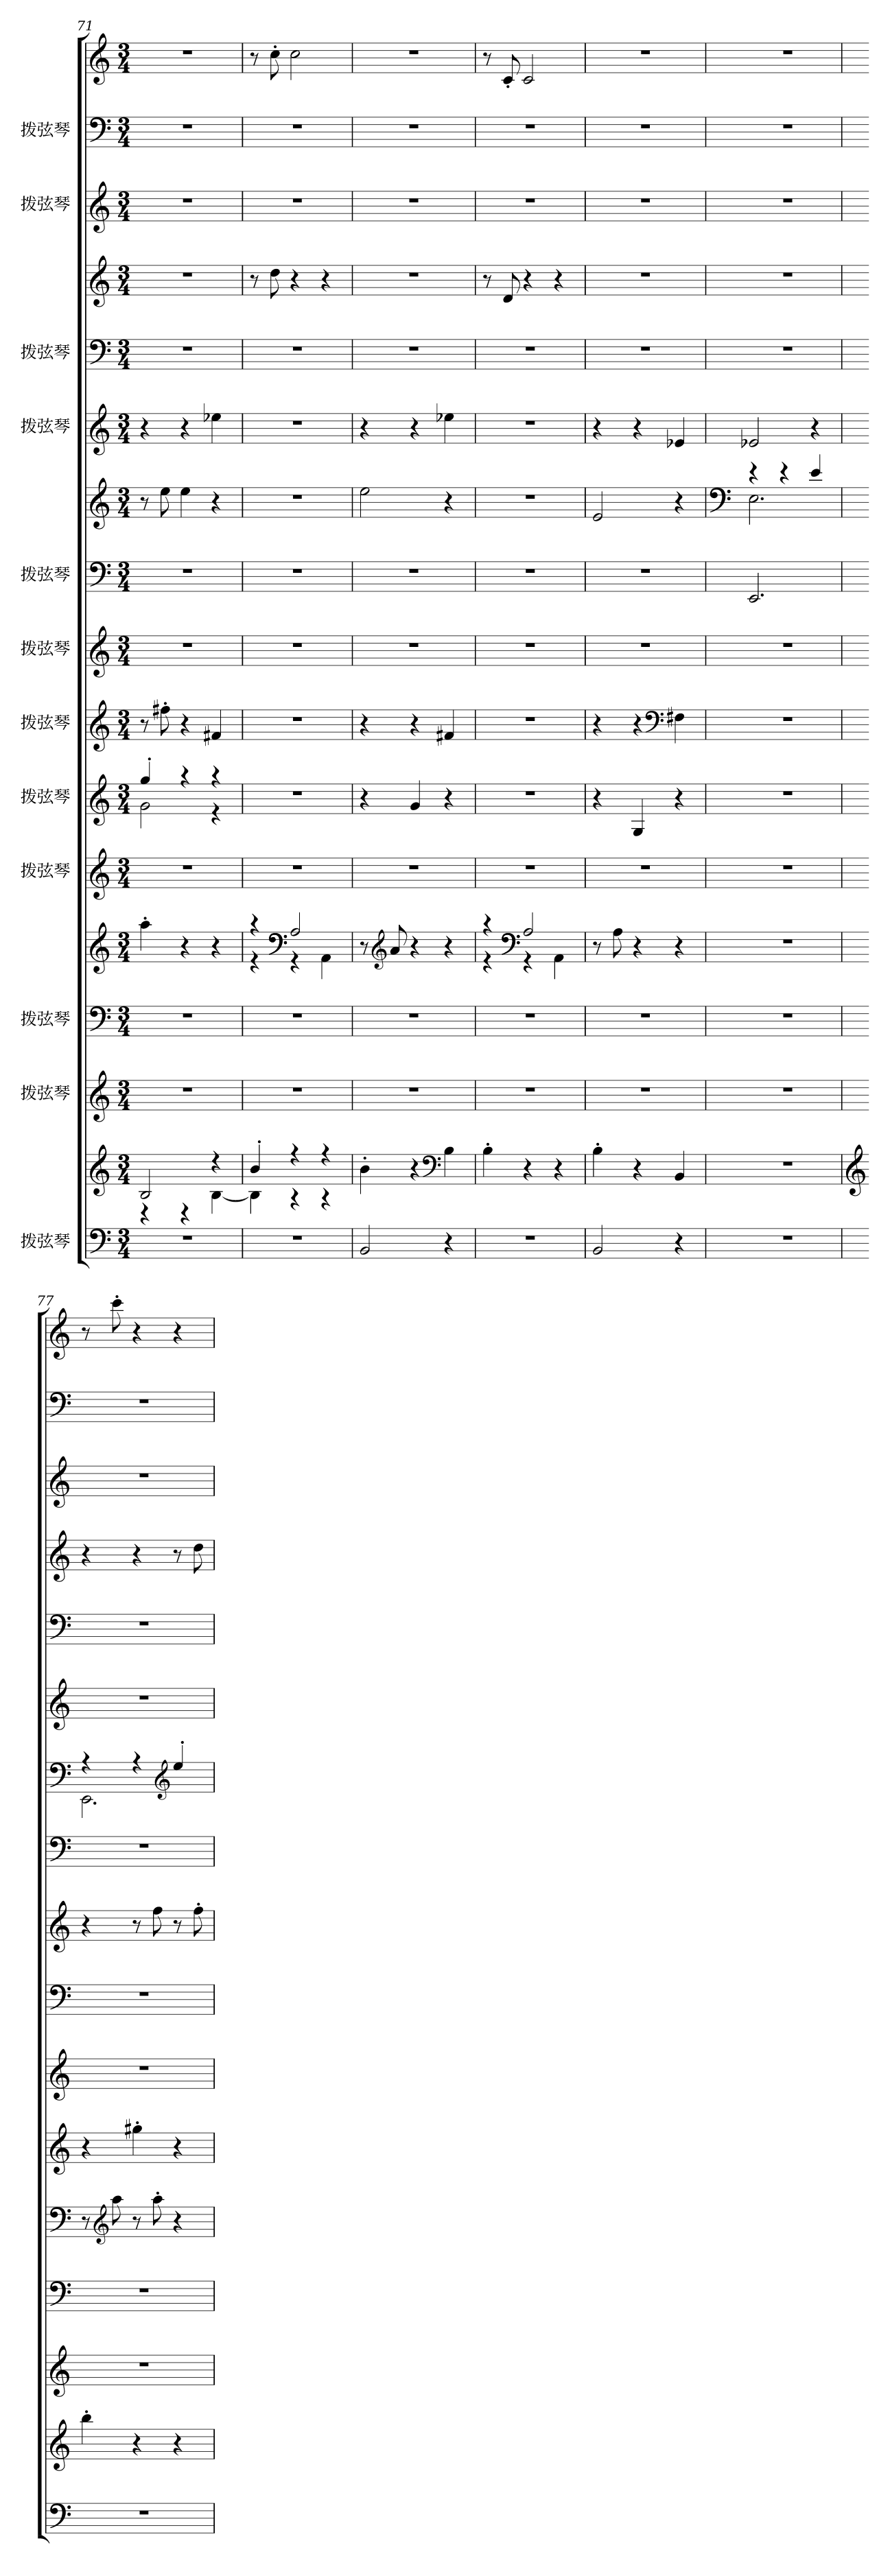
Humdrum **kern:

**kern	**kern	**kern	**kern	**kern	**kern	**kern	**kern	**kern	**kern	**kern	**kern	**kern	**kern	**kern	**kern	**kern
*part12	*part12	*part11	*part10	*part10	*part9	*part8	*part7	*part6	*part5	*part5	*part4	*part3	*part3	*part2	*part1	*part1
*staff17	*staff16	*staff15	*staff14	*staff13	*staff12	*staff11	*staff10	*staff9	*staff8	*staff7	*staff6	*staff5	*staff4	*staff3	*staff2	*staff1
*I"拨弦琴	*	*I"拨弦琴	*I"拨弦琴	*	*I"拨弦琴	*I"拨弦琴	*I"拨弦琴	*I"拨弦琴	*I"拨弦琴	*	*I"拨弦琴	*I"拨弦琴	*	*I"拨弦琴	*I"拨弦琴	*
*clefF4	*clefG2	*clefG2	*clefF4	*clefG2	*clefG2	*clefG2	*clefG2	*clefG2	*clefF4	*clefG2	*clefG2	*clefF4	*clefG2	*clefG2	*clefF4	*clefG2
*k[]	*k[]	*k[]	*k[]	*k[]	*k[]	*k[]	*k[]	*k[]	*k[]	*k[]	*k[]	*k[]	*k[]	*k[]	*k[]	*k[]
*M3/4	*M3/4	*M3/4	*M3/4	*M3/4	*M3/4	*M3/4	*M3/4	*M3/4	*M3/4	*M3/4	*M3/4	*M3/4	*M3/4	*M3/4	*M3/4	*M3/4
=71	=71	=71	=71	=71	=71	=71	=71	=71	=71	=71	=71	=71	=71	=71	=71	=71
*	*^	*	*	*	*	*^	*	*	*	*	*	*	*	*	*	*
2.r	2B/	4r	2.r	2.r	4aa'\	2.r	4gg'/	2g\	8r	2.r	2.r	8r	4r	2.r	2.r	2.r	2.r	2.r
.	.	.	.	.	.	.	.	.	8ff#X'\	.	.	8ee\	.	.	.	.	.	.
.	.	4r	.	.	4r	.	4r	.	4r	.	.	4ee\	4r	.	.	.	.	.
.	4r	[4B\	.	.	4r	.	4r	4r	4f#X/	.	.	4r	4ee-X\	.	.	.	.	.
*	*	*	*	*	*	*	*v	*v	*	*	*	*	*	*	*	*	*	*
=72	=72	=72	=72	=72	=72	=72	=72	=72	=72	=72	=72	=72	=72	=72	=72	=72	=72
*	*	*	*	*	*^	*	*	*	*	*	*	*	*	*	*	*	*
2.r	4b'/	4B\]	2.r	2.r	4r	4r	2.r	2.r	2.r	2.r	2.r	2.r	2.r	2.r	8r	2.r	2.r	8r
.	.	.	.	.	.	.	.	.	.	.	.	.	.	.	8dd\	.	.	8cc'\
*	*	*	*	*	*clefF4	*	*	*	*	*	*	*	*	*	*	*	*	*
.	4r	4r	.	.	2A/	4r	.	.	.	.	.	.	.	.	4r	.	.	2cc\
.	4r	4r	.	.	.	4AA\	.	.	.	.	.	.	.	.	4r	.	.	.
*	*v	*v	*	*	*v	*v	*	*	*	*	*	*	*	*	*	*	*	*
!!LO:PB:g=z
=73	=73	=73	=73	=73	=73	=73	=73	=73	=73	=73	=73	=73	=73	=73	=73	=73
2BB/	4b'\	2.r	2.r	8r	2.r	4r	4r	2.r	2.r	2ee\	4r	2.r	2.r	2.r	2.r	2.r
*	*	*	*	*clefG2	*	*	*	*	*	*	*	*	*	*	*	*
.	.	.	.	8a/	.	.	.	.	.	.	.	.	.	.	.	.
.	4r	.	.	4r	.	4g/	4r	.	.	.	4r	.	.	.	.	.
*	*clefF4	*	*	*	*	*	*	*	*	*	*	*	*	*	*	*
4r	4B\	.	.	4r	.	4r	4f#X/	.	.	4r	4ee-X\	.	.	.	.	.
=74	=74	=74	=74	=74	=74	=74	=74	=74	=74	=74	=74	=74	=74	=74	=74	=74
*	*	*	*	*^	*	*	*	*	*	*	*	*	*	*	*	*
2.r	4B'\	2.r	2.r	4r	4r	2.r	2.r	2.r	2.r	2.r	2.r	2.r	2.r	8r	2.r	2.r	8r
.	.	.	.	.	.	.	.	.	.	.	.	.	.	8d/	.	.	8c'/
*	*	*	*	*clefF4	*	*	*	*	*	*	*	*	*	*	*	*	*
.	4r	.	.	2A/	4r	.	.	.	.	.	.	.	.	4r	.	.	2c/
.	4r	.	.	.	4AA\	.	.	.	.	.	.	.	.	4r	.	.	.
*	*	*	*	*v	*v	*	*	*	*	*	*	*	*	*	*	*	*
=75	=75	=75	=75	=75	=75	=75	=75	=75	=75	=75	=75	=75	=75	=75	=75	=75
2BB/	4B'\	2.r	2.r	8r	2.r	4r	4r	2.r	2.r	2e/	4r	2.r	2.r	2.r	2.r	2.r
.	.	.	.	8A\	.	.	.	.	.	.	.	.	.	.	.	.
.	4r	.	.	4r	.	4G/	4r	.	.	.	4r	.	.	.	.	.
*	*	*	*	*	*	*	*clefF4	*	*	*	*	*	*	*	*	*
4r	4BB/	.	.	4r	.	4r	4F#X\	.	.	4r	4e-X/	.	.	.	.	.
=76	=76	=76	=76	=76	=76	=76	=76	=76	=76	=76	=76	=76	=76	=76	=76	=76
*	*	*	*	*	*	*	*	*	*	*clefF4	*	*	*	*	*	*
*	*	*	*	*	*	*	*	*	*	*^	*	*	*	*	*	*
2.r	2.r	2.r	2.r	2.r	2.r	2.r	2.r	2.r	2.EE/	4r	2.E\	2e-X/	2.r	2.r	2.r	2.r	2.r
.	.	.	.	.	.	.	.	.	.	4r	.	.	.	.	.	.	.
.	.	.	.	.	.	.	.	.	.	4e/	.	4r	.	.	.	.	.
=77	=77	=77	=77	=77	=77	=77	=77	=77	=77	=77	=77	=77	=77	=77	=77	=77	=77
*	*clefG2	*	*	*	*	*	*	*	*	*	*	*	*	*	*	*	*
2.r	4bb'\	2.r	2.r	8r	4r	2.r	2.r	4r	2.r	4r	2.EE\	2.r	2.r	4r	2.r	2.r	8r
*	*	*	*	*clefG2	*	*	*	*	*	*	*	*	*	*	*	*	*
.	.	.	.	8aa\	.	.	.	.	.	.	.	.	.	.	.	.	8ccc'\
.	4r	.	.	8r	4gg#X'\	.	.	8r	.	4r	.	.	.	4r	.	.	4r
.	.	.	.	8aa'\	.	.	.	8ff\	.	.	.	.	.	.	.	.	.
*	*	*	*	*	*	*	*	*	*	*clefG2	*	*	*	*	*	*	*
.	4r	.	.	4r	4r	.	.	8r	.	4ee'/	.	.	.	8r	.	.	4r
.	.	.	.	.	.	.	.	8ff'\	.	.	.	.	.	8dd\	.	.	.
*	*	*	*	*	*	*	*	*	*	*v	*v	*	*	*	*	*	*
=	=	=	=	=	=	=	=	=	=	=	=	=	=	=	=	=
*-	*-	*-	*-	*-	*-	*-	*-	*-	*-	*-	*-	*-	*-	*-	*-	*-
